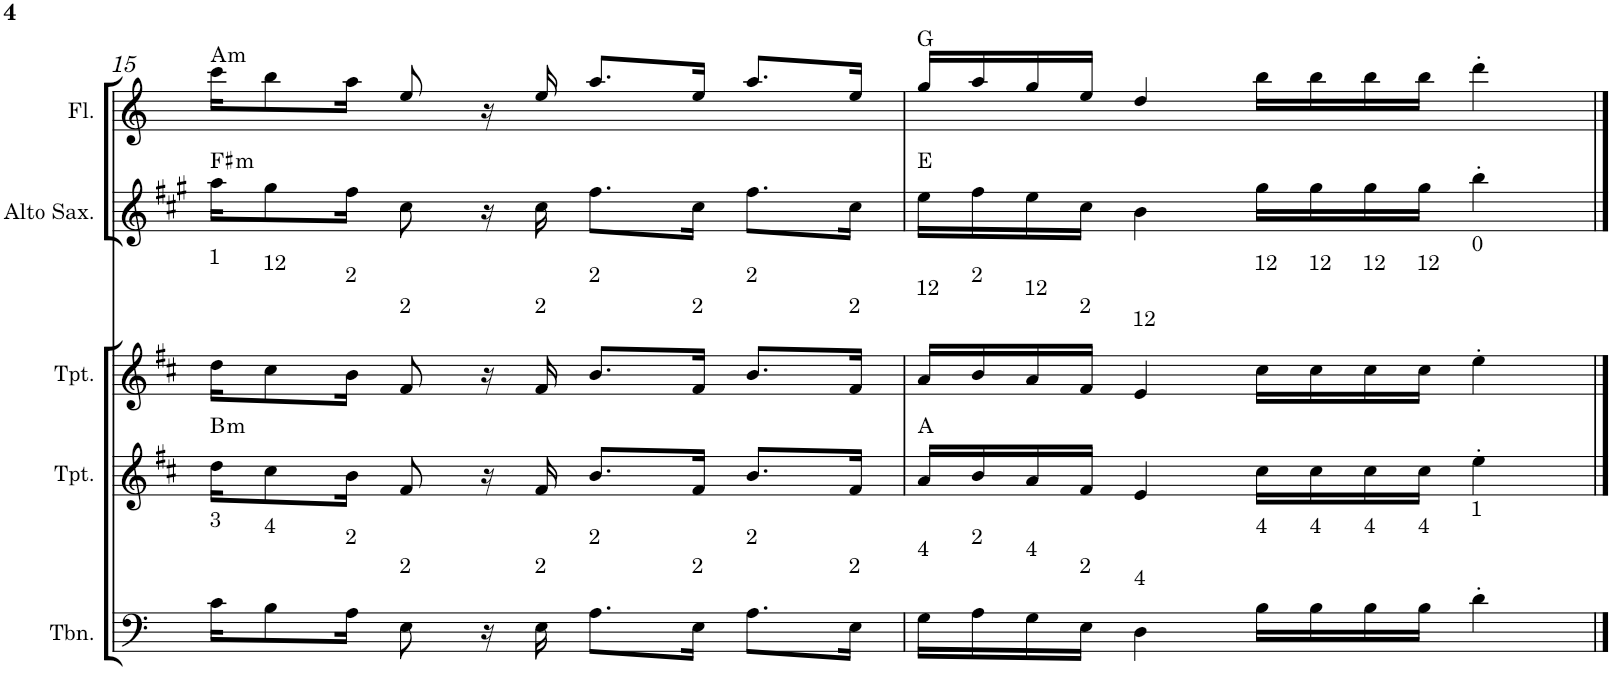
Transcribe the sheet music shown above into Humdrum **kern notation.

**kern	**kern	**harte	**kern	**kern	**harte	**kern	**harte
*part5	*part4	*part4	*part3	*part2	*part2	*part1	*part1
*staff5	*staff4	*	*staff3	*staff2	*	*staff1	*
*I"C clavF	*I"Bb	*	*I"Bb - Pirata	*I"Eb	*	*I"C clavG	*
!!LO:PB:g=z
*clefF4	*clefG2	*	*clefG2	*clefG2	*	*clefG2	*
*	*Trd1c2	*	*Trd1c2	*Trd5c9	*	*	*
*k[]	*k[f#c#]	*	*k[f#c#]	*k[f#c#g#]	*	*k[]	*
*C:	*D:	*	*D:	*A:	*	*C:	*
*M4/4	*M4/4	*	*M4/4	*M4/4	*	*M4/4	*
=15	=15	=15	=15	=15	=15	=15	=15
!	!	!	!LO:TX:a:t=1	!	!	!	!
!LO:TX:a:t=3	!	!LO:H:kt=m	!	!	!LO:H:kt=m	!	!LO:H:kt=m
16c\KL	16dd\KL	B:min	16dd\KL	16aa\KL	F#:min	16ccc\KL	A:min
!	!	!	!LO:TX:a:t=12	!	!	!	!
!LO:TX:a:t=4	!	!	!	!	!	!	!
8B\	8cc#\	.	8cc#\	8gg#\	.	8bb\	.
!	!	!	!LO:TX:a:t=2	!	!	!	!
!LO:TX:a:t=2	!	!	!	!	!	!	!
16A\Jk	16b\Jk	.	16b\Jk	16ff#\Jk	.	16aa\Jk	.
!	!	!	!LO:TX:a:t=2	!	!	!	!
!LO:TX:a:t=2	!	!	!	!	!	!	!
8E\	8f#/	.	8f#/	8cc#\	.	8ee/	.
16r	16r	.	16r	16r	.	16r	.
!	!	!	!LO:TX:a:t=2	!	!	!	!
!LO:TX:a:t=2	!	!	!	!	!	!	!
16E\	16f#/	.	16f#/	16cc#\	.	16ee/	.
!	!	!	!LO:TX:a:t=2	!	!	!	!
!LO:TX:a:t=2	!	!	!	!	!	!	!
8.A\L	8.b/L	.	8.b/L	8.ff#\L	.	8.aa/L	.
!	!	!	!LO:TX:a:t=2	!	!	!	!
!LO:TX:a:t=2	!	!	!	!	!	!	!
16E\Jk	16f#/Jk	.	16f#/Jk	16cc#\Jk	.	16ee/Jk	.
!	!	!	!LO:TX:a:t=2	!	!	!	!
!LO:TX:a:t=2	!	!	!	!	!	!	!
8.A\L	8.b/L	.	8.b/L	8.ff#\L	.	8.aa/L	.
!	!	!	!LO:TX:a:t=2	!	!	!	!
!LO:TX:a:t=2	!	!	!	!	!	!	!
16E\Jk	16f#/Jk	.	16f#/Jk	16cc#\Jk	.	16ee/Jk	.
=16	=16	=16	=16	=16	=16	=16	=16
!	!	!	!LO:TX:a:t=12	!	!	!	!
!LO:TX:a:t=4	!	!	!	!	!	!	!
16G\LL	16a/LL	A:maj	16a/LL	16ee\LL	E:maj	16gg/LL	G:maj
!	!	!	!LO:TX:a:t=2	!	!	!	!
!LO:TX:a:t=2	!	!	!	!	!	!	!
16A\	16b/	.	16b/	16ff#\	.	16aa/	.
!	!	!	!LO:TX:a:t=12	!	!	!	!
!LO:TX:a:t=4	!	!	!	!	!	!	!
16G\	16a/	.	16a/	16ee\	.	16gg/	.
!	!	!	!LO:TX:a:t=2	!	!	!	!
!LO:TX:a:t=2	!	!	!	!	!	!	!
16E\JJ	16f#/JJ	.	16f#/JJ	16cc#\JJ	.	16ee/JJ	.
!	!	!	!LO:TX:a:t=12	!	!	!	!
!LO:TX:a:t=4	!	!	!	!	!	!	!
4D\	4e/	.	4e/	4b\	.	4dd/	.
!	!	!	!LO:TX:a:t=12	!	!	!	!
!LO:TX:a:t=4	!	!	!	!	!	!	!
16B\LL	16cc#\LL	.	16cc#\LL	16gg#\LL	.	16bb\LL	.
!	!	!	!LO:TX:a:t=12	!	!	!	!
!LO:TX:a:t=4	!	!	!	!	!	!	!
16B\	16cc#\	.	16cc#\	16gg#\	.	16bb\	.
!	!	!	!LO:TX:a:t=12	!	!	!	!
!LO:TX:a:t=4	!	!	!	!	!	!	!
16B\	16cc#\	.	16cc#\	16gg#\	.	16bb\	.
!	!	!	!LO:TX:a:t=12	!	!	!	!
!LO:TX:a:t=4	!	!	!	!	!	!	!
16B\JJ	16cc#\JJ	.	16cc#\JJ	16gg#\JJ	.	16bb\JJ	.
!	!	!	!LO:TX:a:t=0	!	!	!	!
!LO:TX:a:t=1	!	!	!	!	!	!	!
4d'\	4ee'\	.	4ee'\	4bb'\	.	4ddd'\	.
==	==	==	==	==	==	==	==
*-	*-	*-	*-	*-	*-	*-	*-
